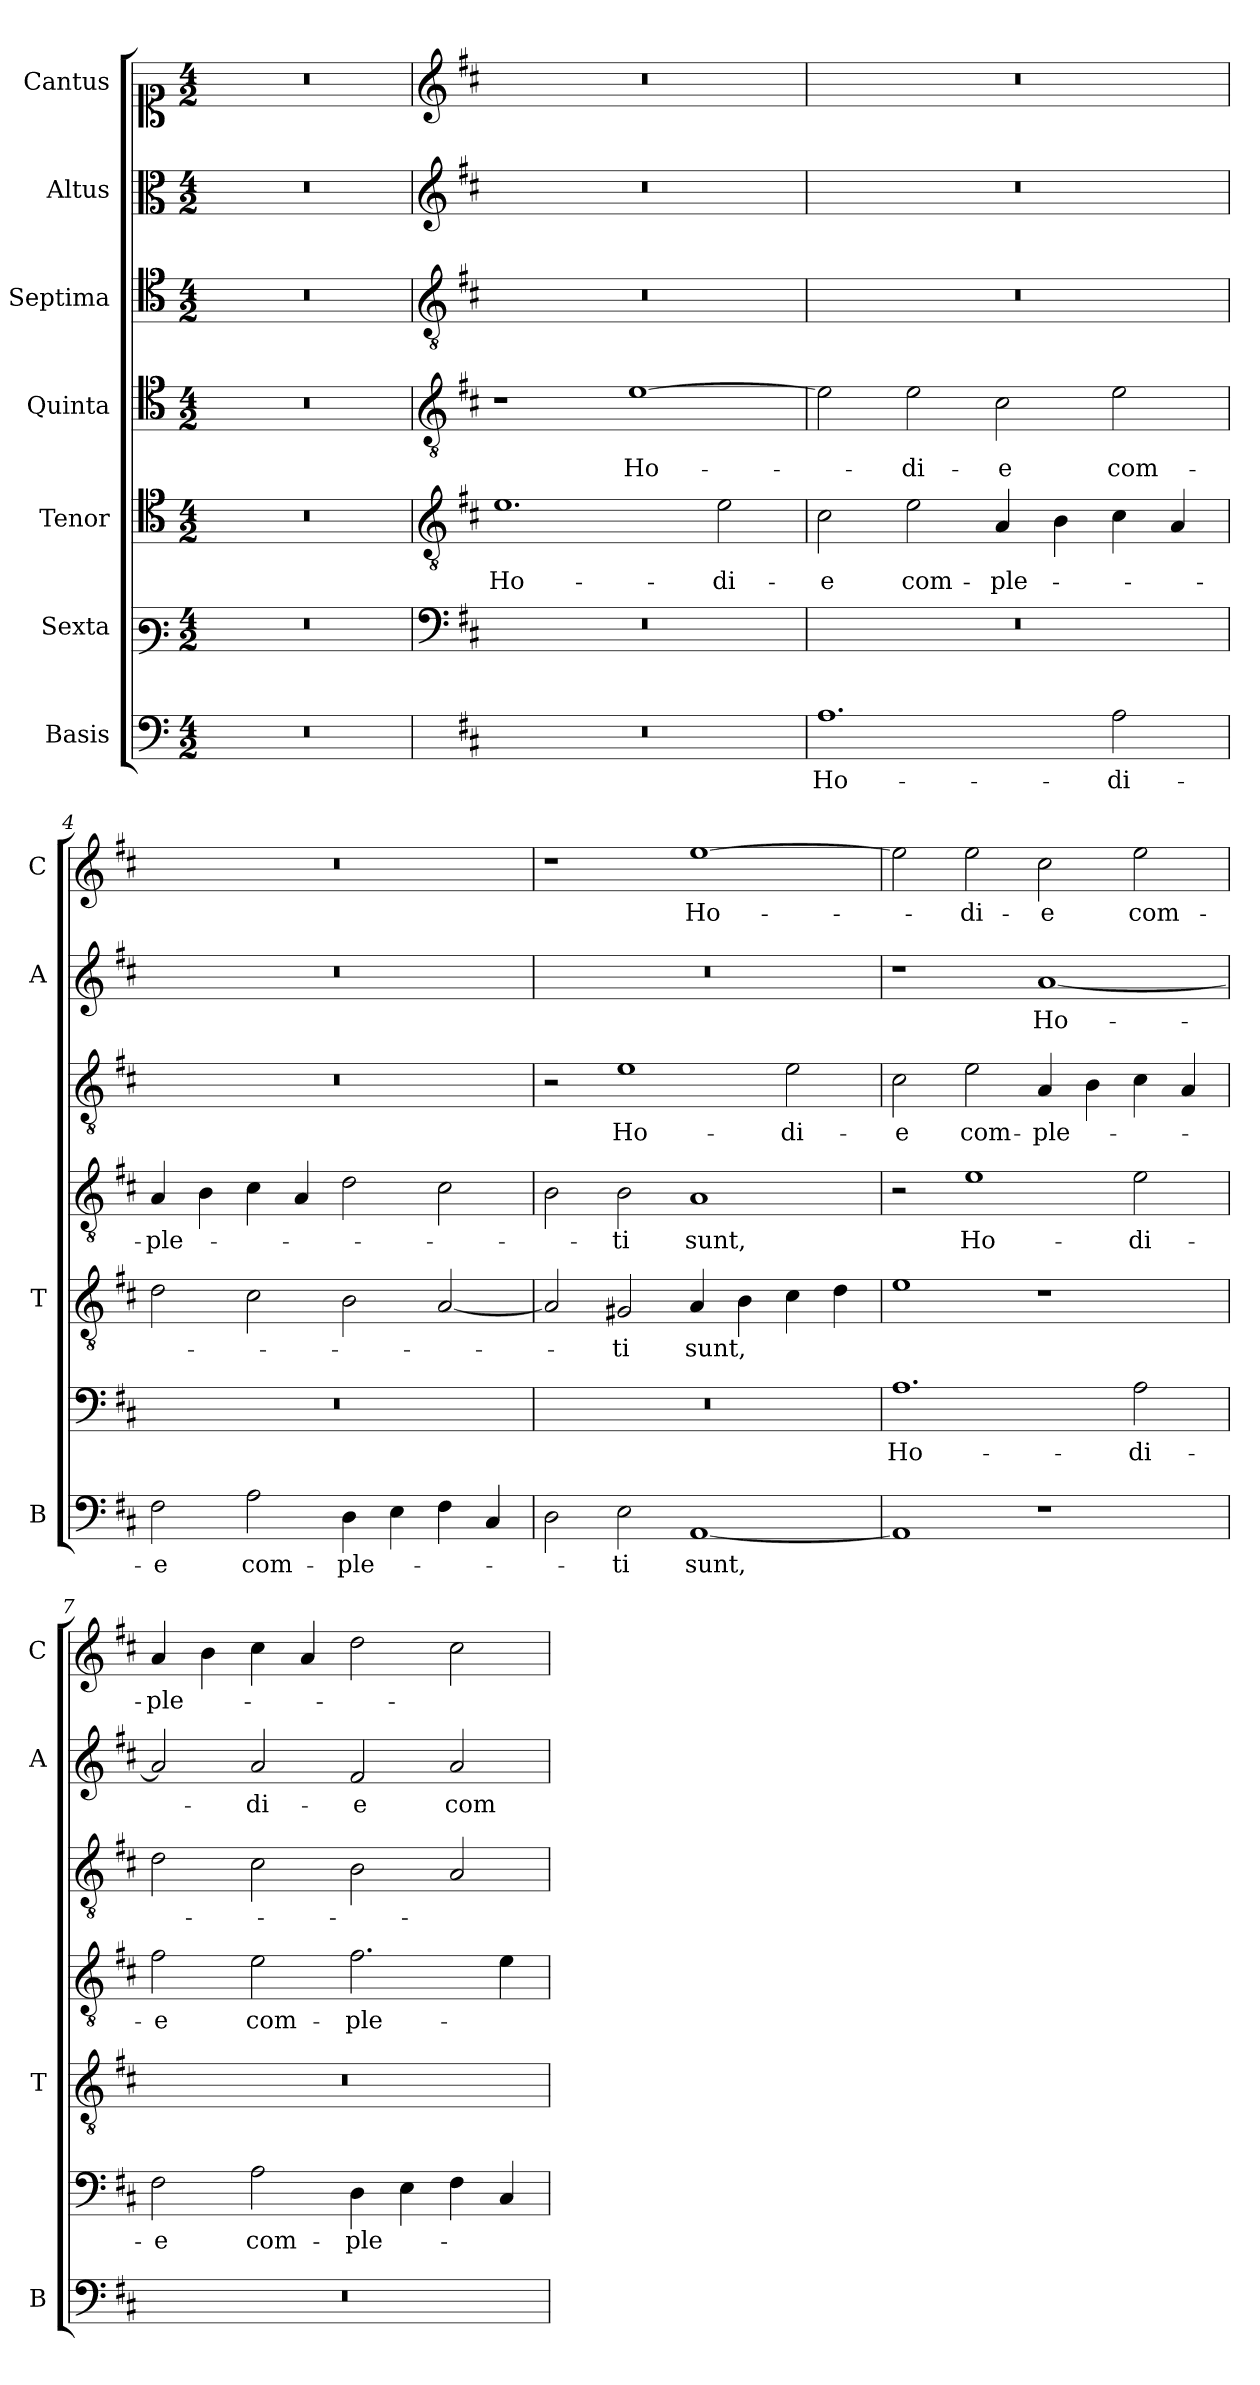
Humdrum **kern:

**kern	**text	**kern	**text	**kern	**text	**kern	**text	**kern	**text	**kern	**text	**kern	**text
*part7	*part7	*part6	*part6	*part5	*part5	*part4	*part4	*part3	*part3	*part2	*part2	*part1	*part1
*staff7	*staff7	*staff6	*staff6	*staff5	*staff5	*staff4	*staff4	*staff3	*staff3	*staff2	*staff2	*staff1	*staff1
*I"Basis	*	*I"Sexta	*	*I"Tenor	*	*I"Quinta	*	*I"Septima	*	*I"Altus	*	*I"Cantus	*
*I'B	*	*	*	*I'T	*	*	*	*	*	*I'A	*	*I'C	*
*clefF4	*	*clefF3	*	*clefC4	*	*clefC4	*	*clefC4	*	*clefC3	*	*clefC1	*
*k[]	*	*k[]	*	*k[]	*	*k[]	*	*k[]	*	*k[]	*	*k[]	*
*C:	*	*C:	*	*C:	*	*C:	*	*C:	*	*C:	*	*C:	*
*M4/2	*	*M4/2	*	*M4/2	*	*M4/2	*	*M4/2	*	*M4/2	*	*M4/2	*
=1	=1	=1	=1	=1	=1	=1	=1	=1	=1	=1	=1	=1	=1
0r	.	0r	.	0r	.	0r	.	0r	.	0r	.	0r	.
=2	=2	=2	=2	=2	=2	=2	=2	=2	=2	=2	=2	=2	=2
*	*	*clefF4	*	*clefGv2	*	*clefGv2	*	*clefGv2	*	*clefG2	*	*clefG2	*
*k[f#c#]	*	*k[f#c#]	*	*k[f#c#]	*	*k[f#c#]	*	*k[f#c#]	*	*k[f#c#]	*	*k[f#c#]	*
*D:	*	*D:	*	*D:	*	*D:	*	*D:	*	*D:	*	*D:	*
!	!	!	!	!	!LO:LY:b	!	!	!	!	!	!	!	!
0r	.	0r	.	1.e	Ho-	1r	.	0r	.	0r	.	0r	.
!	!	!	!	!	!	!	!LO:LY:b	!	!	!	!	!	!
.	.	.	.	.	.	[1e	Ho-	.	.	.	.	.	.
!	!	!	!	!	!LO:LY:b	!	!	!	!	!	!	!	!
.	.	.	.	2e\	-di-	.	.	.	.	.	.	.	.
=3	=3	=3	=3	=3	=3	=3	=3	=3	=3	=3	=3	=3	=3
!	!LO:LY:b	!	!	!	!LO:LY:b	!	!	!	!	!	!	!	!
1.A	Ho-	0r	.	2c#\	-e	2e\]	.	0r	.	0r	.	0r	.
!	!	!	!	!	!LO:LY:b	!	!LO:LY:b	!	!	!	!	!	!
.	.	.	.	2e\	com-	2e\	-di-	.	.	.	.	.	.
!	!	!	!	!	!LO:LY:b	!	!LO:LY:b	!	!	!	!	!	!
.	.	.	.	4A/	-ple-	2c#\	-e	.	.	.	.	.	.
.	.	.	.	4B\	.	.	.	.	.	.	.	.	.
!	!LO:LY:b	!	!	!	!	!	!LO:LY:b	!	!	!	!	!	!
2A\	-di-	.	.	4c#\	.	2e\	com-	.	.	.	.	.	.
.	.	.	.	4A/	.	.	.	.	.	.	.	.	.
=4	=4	=4	=4	=4	=4	=4	=4	=4	=4	=4	=4	=4	=4
!	!LO:LY:b	!	!	!	!	!	!LO:LY:b	!	!	!	!	!	!
2F#\	-e	0r	.	2d\	.	4A/	-ple-	0r	.	0r	.	0r	.
.	.	.	.	.	.	4B\	.	.	.	.	.	.	.
!	!LO:LY:b	!	!	!	!	!	!	!	!	!	!	!	!
2A\	com-	.	.	2c#\	.	4c#\	.	.	.	.	.	.	.
.	.	.	.	.	.	4A/	.	.	.	.	.	.	.
!	!LO:LY:b	!	!	!	!	!	!	!	!	!	!	!	!
4D\	-ple-	.	.	2B\	.	2d\	.	.	.	.	.	.	.
4E\	.	.	.	.	.	.	.	.	.	.	.	.	.
4F#\	.	.	.	[2A/	.	2c#\	.	.	.	.	.	.	.
4C#/	.	.	.	.	.	.	.	.	.	.	.	.	.
!!LO:LB:g=z
=5	=5	=5	=5	=5	=5	=5	=5	=5	=5	=5	=5	=5	=5
2D\	.	0r	.	2A/]	.	2B\	.	2r	.	0r	.	1r	.
!	!LO:LY:b	!	!	!	!LO:LY:b	!	!LO:LY:b	!	!LO:LY:b	!	!	!	!
2E\	-ti	.	.	2G#X/	-ti	2B\	-ti	1e	Ho-	.	.	.	.
!	!LO:LY:b	!	!	!	!LO:LY:b	!	!LO:LY:b	!	!	!	!	!	!LO:LY:b
[1AA	sunt,	.	.	4A/	sunt,	1A	sunt,	.	.	.	.	[1ee	Ho-
.	.	.	.	4B\	.	.	.	.	.	.	.	.	.
!	!	!	!	!	!	!	!	!	!LO:LY:b	!	!	!	!
.	.	.	.	4c#\	.	.	.	2e\	-di-	.	.	.	.
.	.	.	.	4d\	.	.	.	.	.	.	.	.	.
=6	=6	=6	=6	=6	=6	=6	=6	=6	=6	=6	=6	=6	=6
!	!	!	!LO:LY:b	!	!	!	!	!	!LO:LY:b	!	!	!	!
1AA]	.	1.A	Ho-	1e	.	2r	.	2c#\	-e	1r	.	2ee\]	.
!	!	!	!	!	!	!	!LO:LY:b	!	!LO:LY:b	!	!	!	!LO:LY:b
.	.	.	.	.	.	1e	Ho-	2e\	com-	.	.	2ee\	-di-
!	!	!	!	!	!	!	!	!	!LO:LY:b	!	!LO:LY:b	!	!LO:LY:b
1r	.	.	.	1r	.	.	.	4A/	-ple-	[1a	Ho-	2cc#\	-e
.	.	.	.	.	.	.	.	4B\	.	.	.	.	.
!	!	!	!LO:LY:b	!	!	!	!LO:LY:b	!	!	!	!	!	!LO:LY:b
.	.	2A\	-di-	.	.	2e\	-di-	4c#\	.	.	.	2ee\	com-
.	.	.	.	.	.	.	.	4A/	.	.	.	.	.
=7	=7	=7	=7	=7	=7	=7	=7	=7	=7	=7	=7	=7	=7
!	!	!	!LO:LY:b	!	!	!	!LO:LY:b	!	!	!	!	!	!LO:LY:b
0r	.	2F#\	-e	0r	.	2f#\	-e	2d\	.	2a/]	.	4a/	-ple-
.	.	.	.	.	.	.	.	.	.	.	.	4b\	.
!	!	!	!LO:LY:b	!	!	!	!LO:LY:b	!	!	!	!LO:LY:b	!	!
.	.	2A\	com-	.	.	2e\	com-	2c#\	.	2a/	-di-	4cc#\	.
.	.	.	.	.	.	.	.	.	.	.	.	4a/	.
!	!	!	!LO:LY:b	!	!	!	!LO:LY:b	!	!	!	!LO:LY:b	!	!
.	.	4D\	-ple-	.	.	2.f#\	-ple-	2B\	.	2f#/	-e	2dd\	.
.	.	4E\	.	.	.	.	.	.	.	.	.	.	.
!	!	!	!	!	!	!	!	!	!	!	!LO:LY:b	!	!
.	.	4F#\	.	.	.	.	.	2A/	.	2a/	com-	2cc#\	.
.	.	4C#/	.	.	.	4e\	.	.	.	.	.	.	.
=	=	=	=	=	=	=	=	=	=	=	=	=	=
*-	*-	*-	*-	*-	*-	*-	*-	*-	*-	*-	*-	*-	*-
